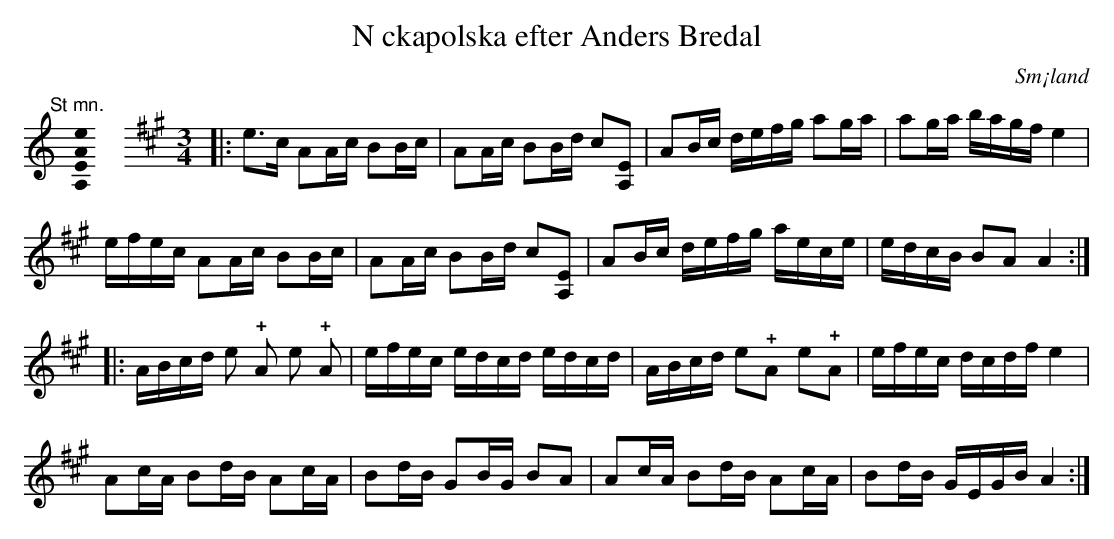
X:1
T:N ckapolska efter Anders Bredal
O:Sm¡land
M:none
K:F
[K:C]
"@-20,30 St mn."[A,EAe]0 \
M:3/4
L:1/8
K:A
|: e>c AA/2c/2 BB/2c/2 | AA/2c/2 BB/2d/2 c[EA,] | AB/2c/2 d/2e/2f/2g/2 ag/2a/2 | ag/2a/2 b/2a/2g/2f/2 e2 |
 e/2f/2e/2c/2 AA/2c/2 BB/2c/2 | AA/2c/2 BB/2d/2 c[EA,] | AB/2c/2 d/2e/2f/2g/2 a/2e/2c/2e/2 | e/2d/2c/2B/2 BA A2 :|
|: A/2B/2c/2d/2 e !+!A e !+!A | e/2f/2e/2c/2 e/2d/2c/2d/2 e/2d/2c/2d/2 | A/2B/2c/2d/2 e!+!A e!+!A | e/2f/2e/2c/2 d/2c/2d/2f/2 e2 |
 Ac/2A/2 Bd/2B/2 Ac/2A/2 | Bd/2B/2 GB/2G/2 BA | Ac/2A/2 Bd/2B/2 Ac/2A/2 | Bd/2B/2 G/2E/2G/2B/2 A2 :|
